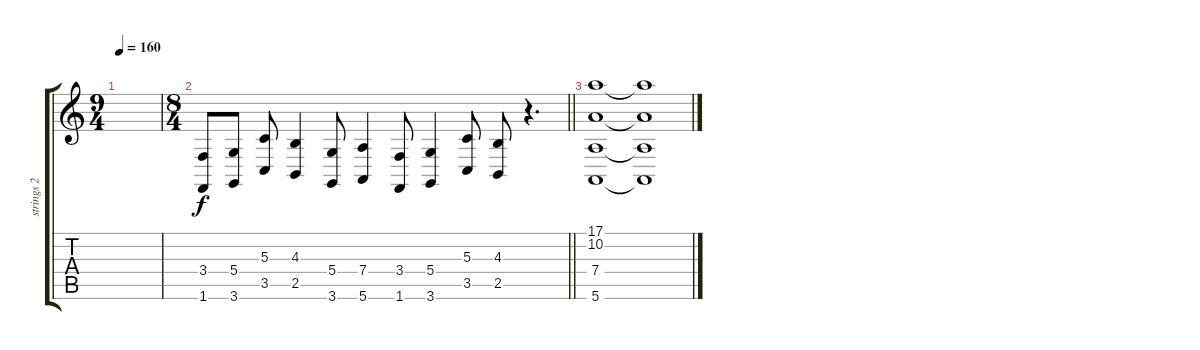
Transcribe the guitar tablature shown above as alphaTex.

\track ("strings 2" "strings 2") {instrument stringensemble1}
\staff {score tabs}
\tuning (E4 B3 G3 D3 A2 E2) {hide}
\ts (9 4)
\tempo 160
\clef g2
\ks c
|
\ts (8 4)
\barLineRight lightlight
(3.4 1.6).8 (5.4 3.6).8 (5.3 3.5).8 (4.3 2.5).4 (5.4 3.6).8 (7.4 5.6).4 (3.4 1.6).8 (5.4 3.6).4 (5.3 3.5).8 (4.3 2.5).8 r.4{d} |
(17.1 10.2 7.4 5.6).1 (17.1{t} 10.2{t} 7.4{t} 5.6{t}).1
